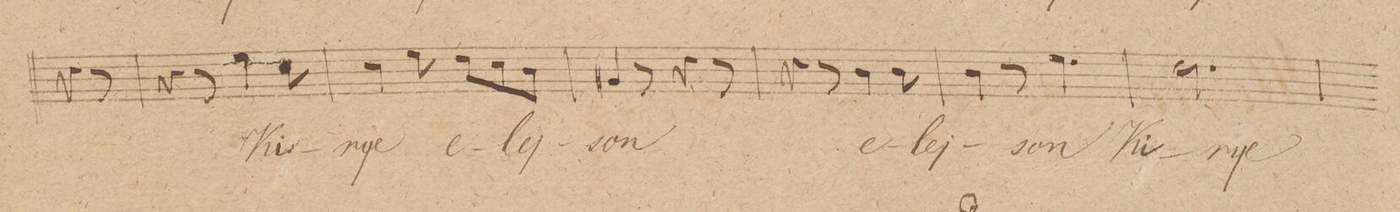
**kern	**text	**dynam
*I"Tenore	*	*
*clefC4	*	*
*k[]	*	*
*M6/8	*	*
4r	.	.
8r	.	.
=96	=96	=96
4r	.	.
8r	.	.
4d\	Ki-	.
8B\	.	.
=97	=97	=97
4B\	-rije	.
8d\	e-	.
8c\L	.	.
8B\	.	.
8A\J	-lej-	.
=98	=98	=98
4F#X/	-son	.
8r	.	.
4r	.	.
8r	.	.
=99	=99	=99
4r	.	.
8r	.	.
4A\	e-	.
8A\	-lej-	.
=100	=100	=100
4A\	-son	.
8r	.	.
4.d\	Ki-	.
=101	=101	=101
2.c\	-rije-	.
=102	=102	=102
*-	*-	*-
